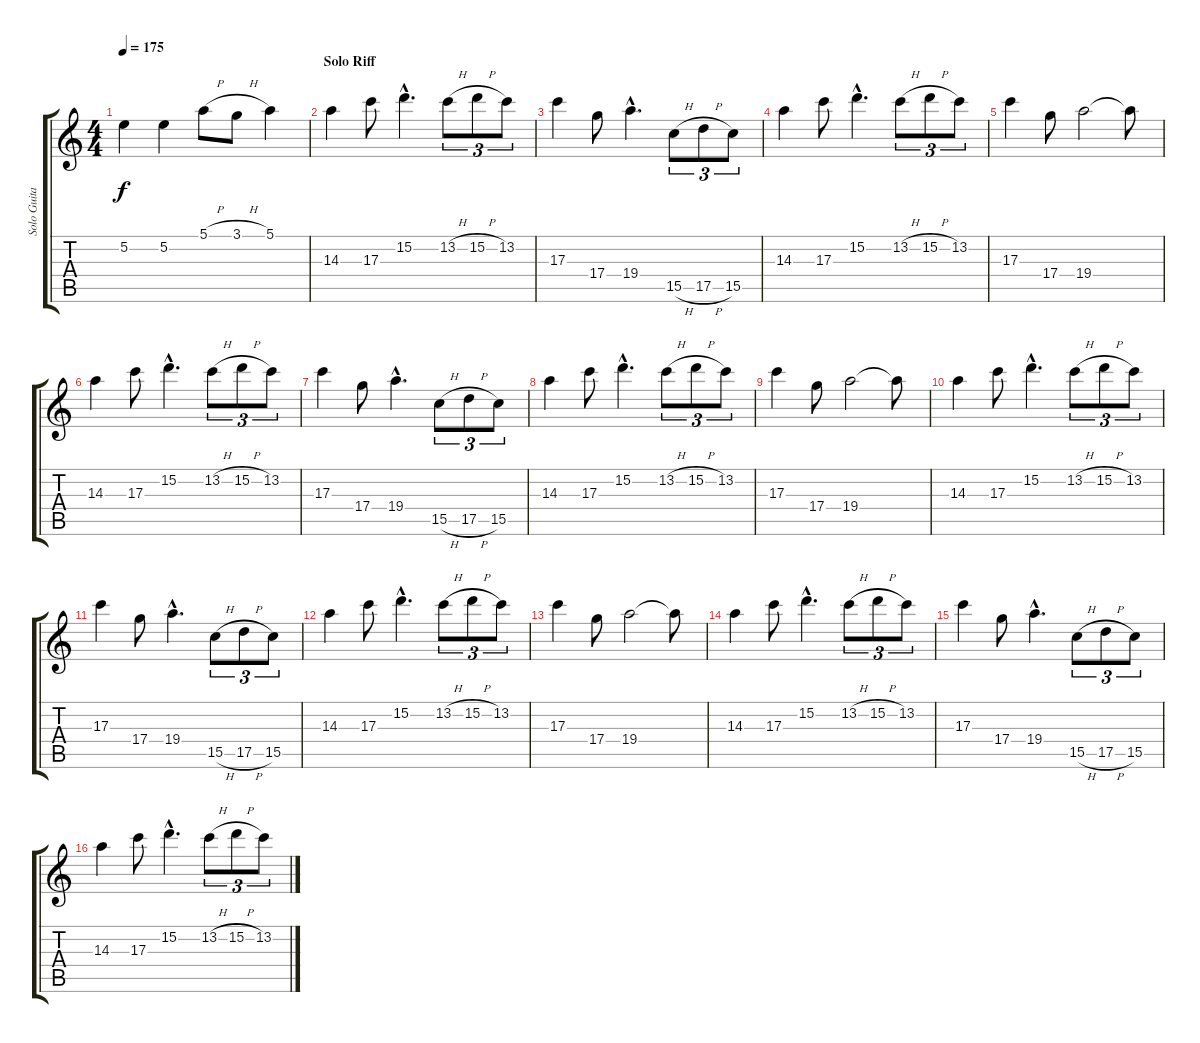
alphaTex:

\track ("Solo Guitar" "Solo Guita") {instrument distortionguitar}
\staff {score tabs}
\tuning (E4 B3 G3 D3 A2 E2) {hide}
\ts (4 4)
\tempo 175
\clef g2
\ks c
5.2.4{dy f} 5.2.4 5.1{h}.8 3.1{h}.8 5.1.4 |
\section ("" "Solo Riff")
14.3.4 17.3.8 15.2{hac}.4{d} 13.2{h}.8{tu (3 2)} 15.2{h}.8{tu (3 2)} 13.2.8{tu (3 2)} |
17.3.4 17.4.8 19.4{hac}.4{d} 15.5{h}.8{tu (3 2)} 17.5{h}.8{tu (3 2)} 15.5.8{tu (3 2)} |
14.3.4 17.3.8 15.2{hac}.4{d} 13.2{h}.8{tu (3 2)} 15.2{h}.8{tu (3 2)} 13.2.8{tu (3 2)} |
17.3.4 17.4.8 19.4.2 19.4{t}.8 |
14.3.4 17.3.8 15.2{hac}.4{d} 13.2{h}.8{tu (3 2)} 15.2{h}.8{tu (3 2)} 13.2.8{tu (3 2)} |
17.3.4 17.4.8 19.4{hac}.4{d} 15.5{h}.8{tu (3 2)} 17.5{h}.8{tu (3 2)} 15.5.8{tu (3 2)} |
14.3.4 17.3.8 15.2{hac}.4{d} 13.2{h}.8{tu (3 2)} 15.2{h}.8{tu (3 2)} 13.2.8{tu (3 2)} |
17.3.4 17.4.8 19.4.2 19.4{t}.8 |
14.3.4 17.3.8 15.2{hac}.4{d} 13.2{h}.8{tu (3 2)} 15.2{h}.8{tu (3 2)} 13.2.8{tu (3 2)} |
17.3.4 17.4.8 19.4{hac}.4{d} 15.5{h}.8{tu (3 2)} 17.5{h}.8{tu (3 2)} 15.5.8{tu (3 2)} |
14.3.4 17.3.8 15.2{hac}.4{d} 13.2{h}.8{tu (3 2)} 15.2{h}.8{tu (3 2)} 13.2.8{tu (3 2)} |
17.3.4 17.4.8 19.4.2 19.4{t}.8 |
14.3.4 17.3.8 15.2{hac}.4{d} 13.2{h}.8{tu (3 2)} 15.2{h}.8{tu (3 2)} 13.2.8{tu (3 2)} |
17.3.4 17.4.8 19.4{hac}.4{d} 15.5{h}.8{tu (3 2)} 17.5{h}.8{tu (3 2)} 15.5.8{tu (3 2)} |
14.3.4 17.3.8 15.2{hac}.4{d} 13.2{h}.8{tu (3 2)} 15.2{h}.8{tu (3 2)} 13.2.8{tu (3 2)}
